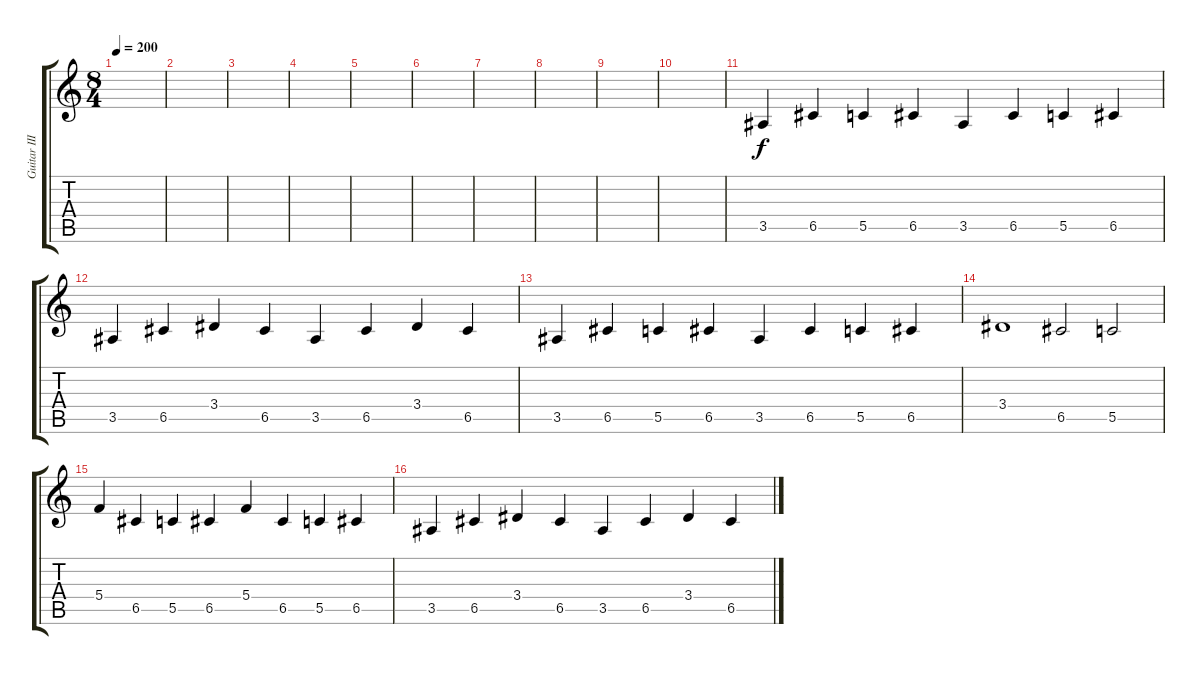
\track ("Guitar III" "Guitar III") {instrument distortionguitar}
\staff {score tabs}
\tuning (D4 A3 F3 C3 G2 D2) {hide}
\ts (8 4)
\tempo 200
\clef g2
\ks c
|
|
|
|
|
|
|
|
|
|
3.5.4{volume 14 balance 8} 6.5.4 5.5.4 6.5.4 3.5.4 6.5.4 5.5.4 6.5.4 |
3.5.4 6.5.4 3.4.4 6.5.4 3.5.4 6.5.4 3.4.4 6.5.4 |
3.5.4 6.5.4 5.5.4 6.5.4 3.5.4 6.5.4 5.5.4 6.5.4 |
3.4.1 6.5.2 5.5.2 |
5.4.4 6.5.4 5.5.4 6.5.4 5.4.4 6.5.4 5.5.4 6.5.4 |
3.5.4 6.5.4 3.4.4 6.5.4 3.5.4 6.5.4 3.4.4 6.5.4
